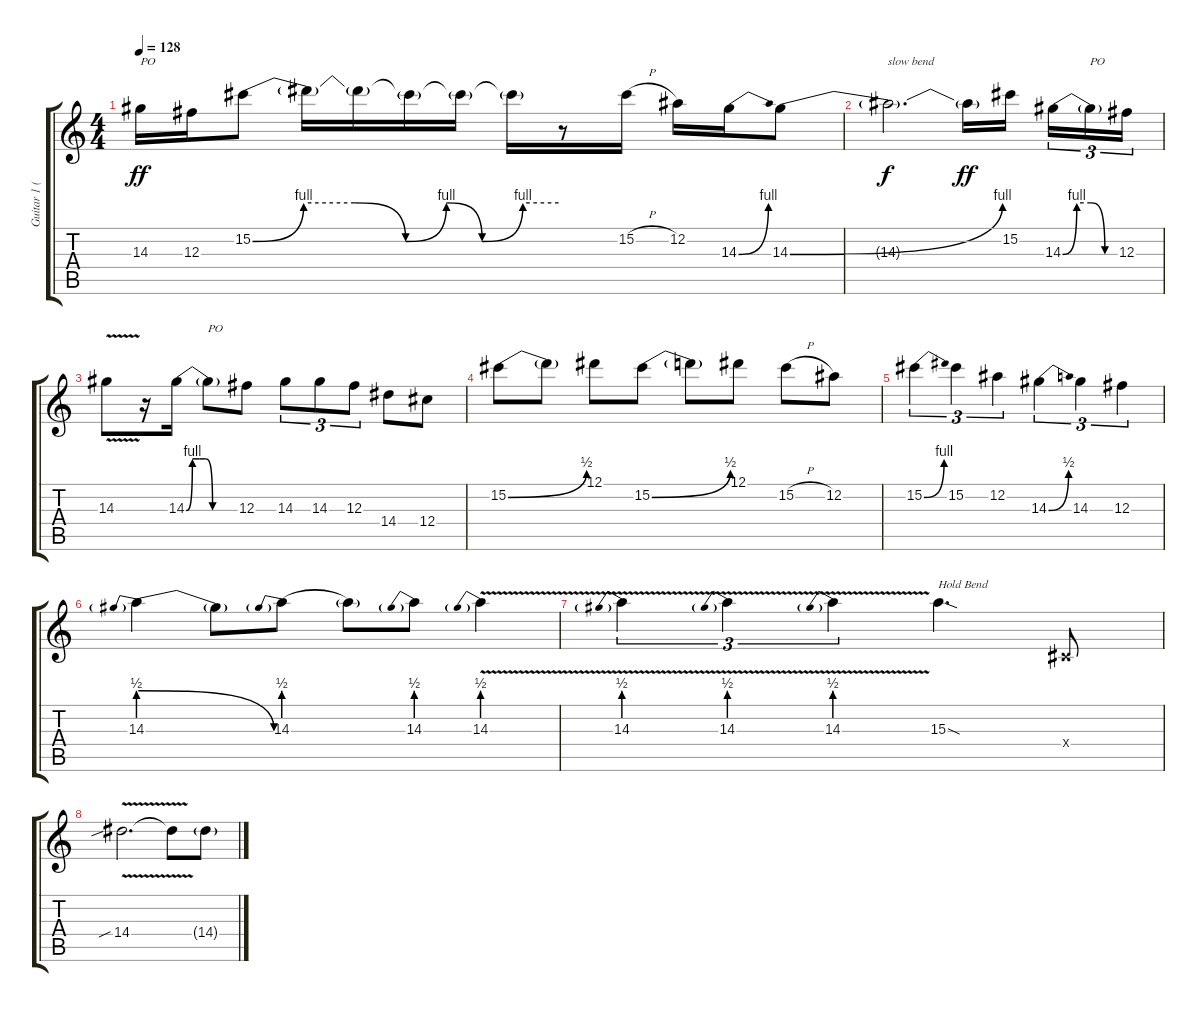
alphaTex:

\track ("Guitar 1 (Slash)" "Guitar 1 (") {instrument overdrivenguitar}
\staff {score tabs}
\tuning (Eb4 Bb3 Gb3 Db3 Ab2 Eb2) {hide}
\ts (4 4)
\tempo 128
\clef g2
\ks c
14.3{t}.16{txt "PO" dy ff} 12.3.16 15.2{be (custom 0 0 10 4 20 4 30 0 38 4 45 0 53 4 60 4)}.8 15.2{t}.16 15.2{t}.16 15.2{t}.16 15.2{t}.16 15.2{t}.16 r.8 15.2{h}.16 12.2.16 14.3{be (bend 0 0 60 4)}.16 14.3{be (bend 0 0 60 4)}.8 |
14.3{t}.2{d txt "slow bend" dy f} 14.3{t}.16{dy ff} 15.2.16{beam splitsecondary} 14.3{be (custom 0 0 15 4 30 4 45 0 60 0)}.16{tu (3 2)} 14.3{t}.16{tu (3 2) txt "PO"} 12.3.16{tu (3 2)} |
14.3{v}.8 r.16 14.3{be (custom 0 0 7 4 15 4 22 4 30 0 45 0 60 0)}.16 14.3{t}.8{txt "PO"} 12.3.8 14.3.8{tu (3 2)} 14.3.8{tu (3 2)} 12.3.8{tu (3 2)} 14.4.8 12.4.8 |
15.2{be (bend 0 0 60 2)}.8 15.2{t}.8 12.1.8 15.2{be (bend 0 0 60 2)}.8 15.2{t}.8 12.1.8 15.2{h}.8 12.2.8 |
15.2{be (bend 0 0 60 4)}.4{tu (3 2)} 15.2.4{tu (3 2)} 12.2.4{tu (3 2)} 14.3{be (bend 0 0 60 2)}.4{tu (3 2)} 14.3.4{tu (3 2)} 12.3.4{tu (3 2)} |
14.3{be (prebendrelease 0 2 60 0)}.4 14.3{t}.8 14.3{be (prebend 0 2 60 2)}.8 14.3{t}.8 14.3{be (prebend 0 2 60 2)}.8 14.3{be (prebend 0 2 60 2) v}.4 |
14.3{be (prebend 0 2 60 2) v}.4{tu (3 2)} 14.3{be (prebend 0 2 60 2) v}.4{tu (3 2)} 14.3{be (prebend 0 2 60 2) v}.4{tu (3 2)} 15.3{sod}.4{d txt "Hold Bend"} 0.4{x}.8 |
14.4{v sib}.2{d} 14.4{t}.8 14.4{sl g}.8
